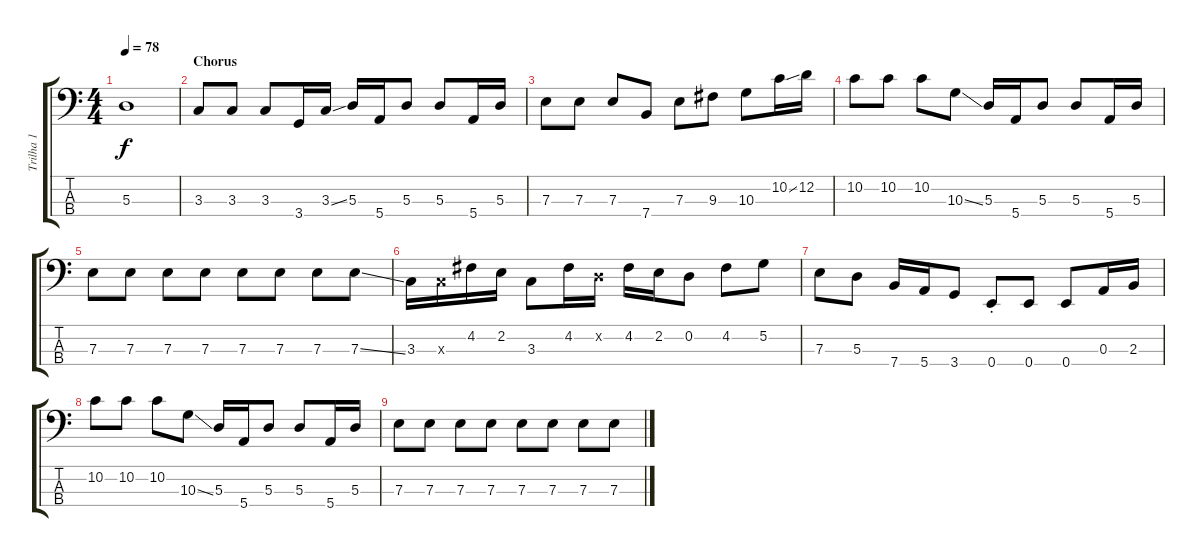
\track ("Trilha 1" "Trilha 1") {instrument electricbassfinger}
\staff {score tabs}
\tuning (G2 D2 A1 E1) {hide}
\ts (4 4)
\tempo 78
\clef f4
\ks c
5.3.1{dy f} |
\section ("" "Chorus")
3.3.8 3.3.8 3.3.8 3.4.16 3.3{ss}.16 5.3.16 5.4.16 5.3.8 5.3.8 5.4.16 5.3.16 |
7.3.8 7.3.8 7.3.8 7.4.8 7.3.8 9.3.8 10.3.8 10.2{ss}.16 12.2.16 |
10.2.8 10.2.8 10.2.8 10.3{ss}.8 5.3.16 5.4.16 5.3.8 5.3.8 5.4.16 5.3.16 |
7.3.8 7.3.8 7.3.8 7.3.8 7.3.8 7.3.8 7.3.8 7.3{ss}.8 |
3.3.16 3.3{x}.16 4.2.16 2.2.16 3.3.8 4.2.16 0.2{x}.16 4.2.16 2.2.16 0.2.8 4.2.8 5.2.8 |
7.3.8 5.3.8 7.4.16 5.4.16 3.4.8 0.4{st}.8 0.4.8 0.4.8 0.3.16 2.3.16 |
10.2.8 10.2.8 10.2.8 10.3{ss}.8 5.3.16 5.4.16 5.3.8 5.3.8 5.4.16 5.3.16 |
7.3.8 7.3.8 7.3.8 7.3.8 7.3.8 7.3.8 7.3.8 7.3.8
